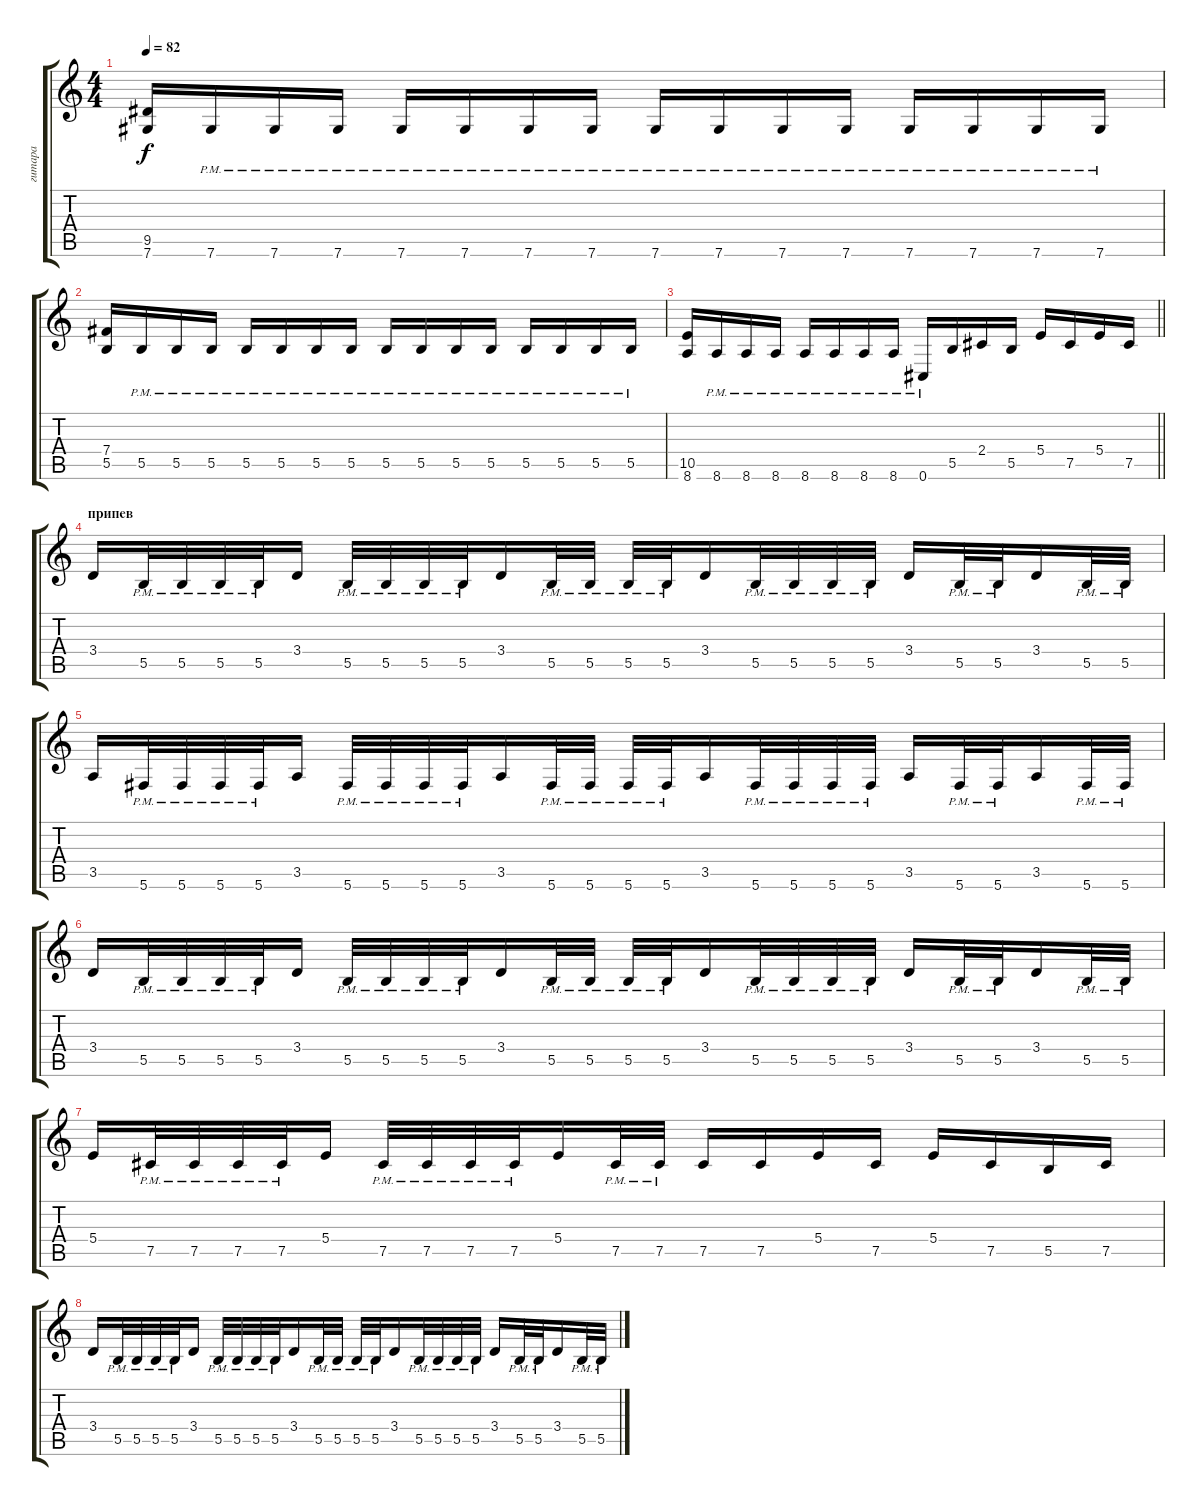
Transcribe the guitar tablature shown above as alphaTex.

\track ("гитара" "гитара") {instrument overdrivenguitar}
\staff {score tabs}
\tuning (Db4 Ab3 E3 B2 Gb2 Db2) {hide}
\ts (4 4)
\tempo 82
\clef g2
\ks c
(9.5 7.6).16{dy f} 7.6{pm}.16 7.6{pm}.16 7.6{pm}.16 7.6{pm}.16 7.6{pm}.16 7.6{pm}.16 7.6{pm}.16 7.6{pm}.16 7.6{pm}.16 7.6{pm}.16 7.6{pm}.16 7.6{pm}.16 7.6{pm}.16 7.6{pm}.16 7.6{pm}.16 |
(7.4 5.5).16 5.5{pm}.16 5.5{pm}.16 5.5{pm}.16 5.5{pm}.16 5.5{pm}.16 5.5{pm}.16 5.5{pm}.16 5.5{pm}.16 5.5{pm}.16 5.5{pm}.16 5.5{pm}.16 5.5{pm}.16 5.5{pm}.16 5.5{pm}.16 5.5{pm}.16 |
\barLineRight lightlight
(10.5 8.6).16 8.6{pm}.16 8.6{pm}.16 8.6{pm}.16 8.6{pm}.16 8.6{pm}.16 8.6{pm}.16 8.6{pm}.16 0.6{pm}.16 5.5.16 2.4.16 5.5.16 5.4.16 7.5.16 5.4.16 7.5.16 |
\section ("" "припев")
3.4.16 5.5{pm}.32 5.5{pm}.32 5.5{pm}.32 5.5{pm}.32 3.4.16 5.5{pm}.32 5.5{pm}.32 5.5{pm}.32 5.5{pm}.32 3.4.16 5.5{pm}.32 5.5{pm}.32 5.5{pm}.32 5.5{pm}.32 3.4.16 5.5{pm}.32 5.5{pm}.32 5.5{pm}.32 5.5{pm}.32 3.4.16 5.5{pm}.32 5.5{pm}.32 3.4.16 5.5{pm}.32 5.5{pm}.32 |
3.5.16 5.6{pm}.32 5.6{pm}.32 5.6{pm}.32 5.6{pm}.32 3.5.16 5.6{pm}.32 5.6{pm}.32 5.6{pm}.32 5.6{pm}.32 3.5.16 5.6{pm}.32 5.6{pm}.32 5.6{pm}.32 5.6{pm}.32 3.5.16 5.6{pm}.32 5.6{pm}.32 5.6{pm}.32 5.6{pm}.32 3.5.16 5.6{pm}.32 5.6{pm}.32 3.5.16 5.6{pm}.32 5.6{pm}.32 |
3.4.16 5.5{pm}.32 5.5{pm}.32 5.5{pm}.32 5.5{pm}.32 3.4.16 5.5{pm}.32 5.5{pm}.32 5.5{pm}.32 5.5{pm}.32 3.4.16 5.5{pm}.32 5.5{pm}.32 5.5{pm}.32 5.5{pm}.32 3.4.16 5.5{pm}.32 5.5{pm}.32 5.5{pm}.32 5.5{pm}.32 3.4.16 5.5{pm}.32 5.5{pm}.32 3.4.16 5.5{pm}.32 5.5{pm}.32 |
5.4.16 7.5{pm}.32 7.5{pm}.32 7.5{pm}.32 7.5{pm}.32 5.4.16 7.5{pm}.32 7.5{pm}.32 7.5{pm}.32 7.5{pm}.32 5.4.16 7.5{pm}.32 7.5{pm}.32 7.5.16 7.5.16 5.4.16 7.5.16 5.4.16 7.5.16 5.5.16 7.5.16 |
3.4.16 5.5{pm}.32 5.5{pm}.32 5.5{pm}.32 5.5{pm}.32 3.4.16 5.5{pm}.32 5.5{pm}.32 5.5{pm}.32 5.5{pm}.32 3.4.16 5.5{pm}.32 5.5{pm}.32 5.5{pm}.32 5.5{pm}.32 3.4.16 5.5{pm}.32 5.5{pm}.32 5.5{pm}.32 5.5{pm}.32 3.4.16 5.5{pm}.32 5.5{pm}.32 3.4.16 5.5{pm}.32 5.5{pm}.32
